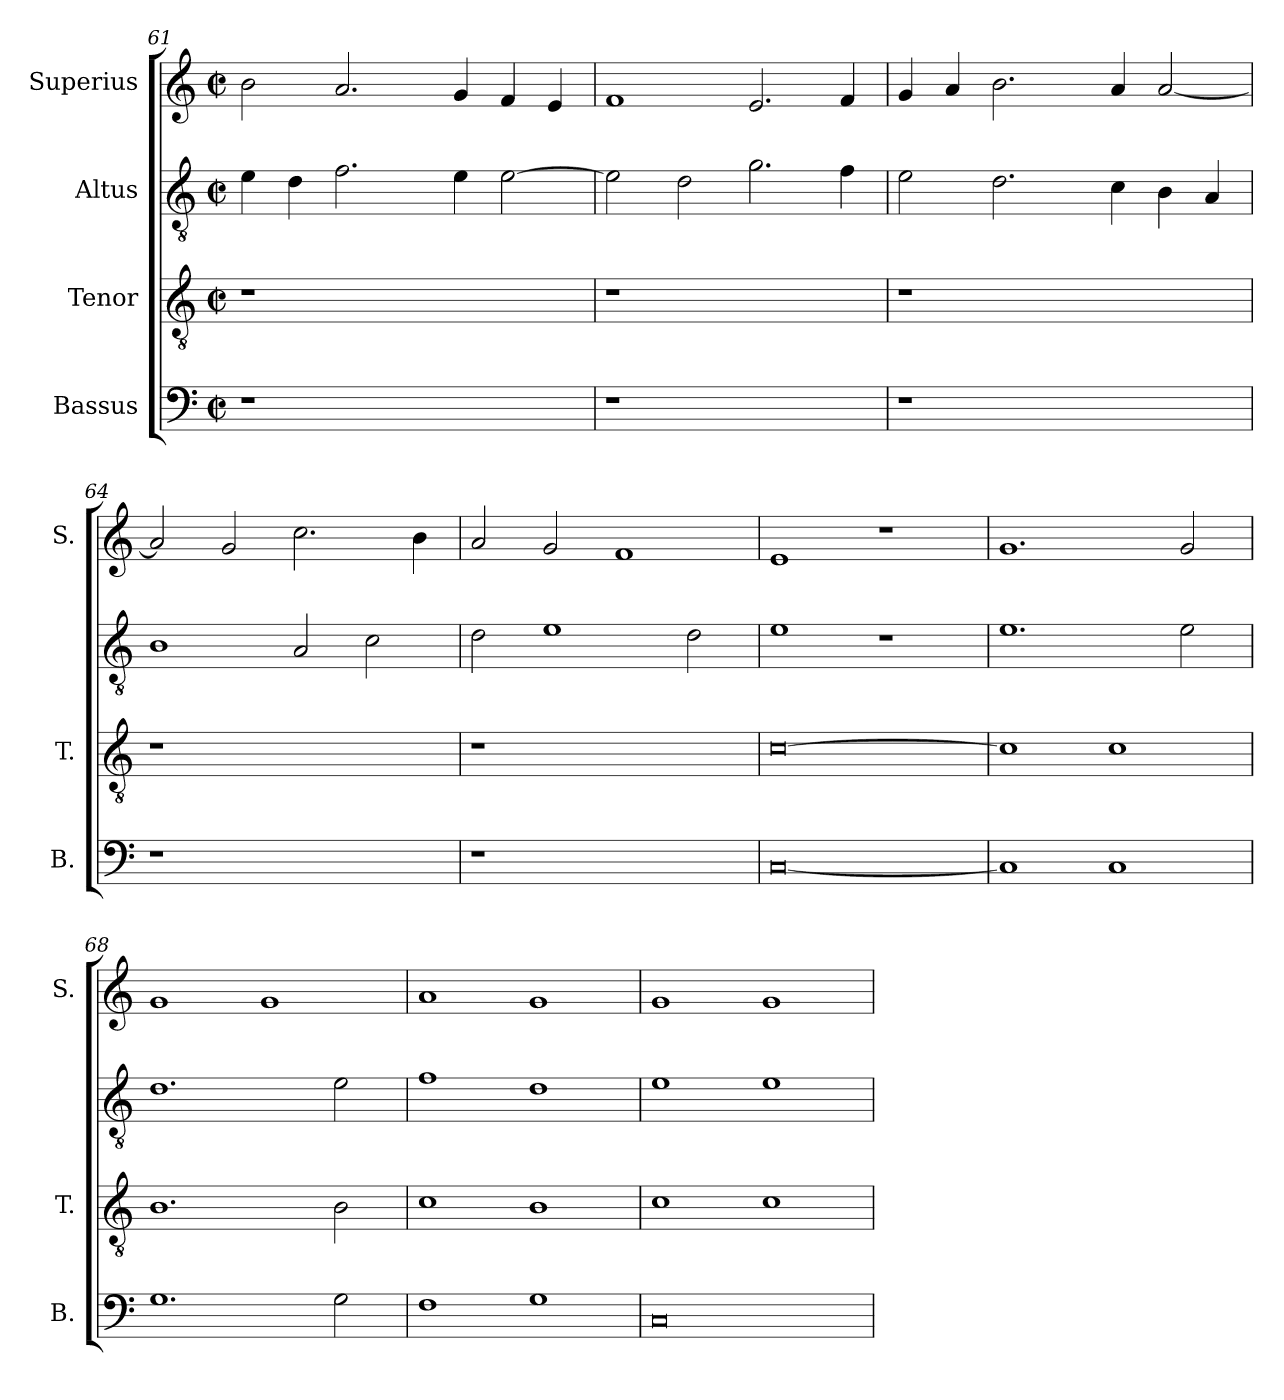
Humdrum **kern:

**kern	**kern	**kern	**kern
*part4	*part3	*part2	*part1
*staff4	*staff3	*staff2	*staff1
*I"Bassus	*I"Tenor	*I"Altus	*I"Superius
*I'B.	*I'T.	*	*I'S.
!!LO:LB:g=z
*clefF4	*clefGv2	*clefGv2	*clefG2
*	*ITrd7c12	*ITrd7c12	*
*k[]	*k[]	*k[]	*k[]
*C:	*C:	*C:	*C:
*M2/2	*M2/2	*M2/2	*M2/2
*met(c|)	*met(c|)	*met(c|)	*met(c|)
=61	=61	=61	=61
!LO:N:vis=1	!LO:N:vis=1	!	!
1r	1r	4Ei\	2bi\
.	.	4Di\	.
.	.	2.Fi\	2.ai/
1ryy	1ryy	.	.
.	.	4Ei\	4gi/
.	.	[>2Ei\	4fi/
.	.	.	4ei/
=62	=62	=62	=62
!LO:N:vis=1	!LO:N:vis=1	!	!
1r	1r	2Ei\]	1fi
.	.	2Di\	.
1ryy	1ryy	2.Gi\	2.ei/
.	.	4Fi\	4fi/
=63	=63	=63	=63
!LO:N:vis=1	!LO:N:vis=1	!	!
1r	1r	2Ei\	4gi/
.	.	.	4ai/
.	.	2.Di\	2.bi\
1ryy	1ryy	.	.
.	.	4Ci\	4ai/
.	.	4BBi\	[<2ai/
.	.	4AAi/	.
=64	=64	=64	=64
!LO:N:vis=1	!LO:N:vis=1	!	!
1r	1r	1BBi	2ai/]
.	.	.	2gi/
1ryy	1ryy	2AAi/	2.cci\
.	.	2Ci\	.
.	.	.	4bi\
=65	=65	=65	=65
!LO:N:vis=1	!LO:N:vis=1	!	!
1r	1r	2Di\	2ai/
.	.	1Ei	2gi/
1ryy	1ryy	.	1fi
.	.	2Di\	.
!!LO:PB:g=z
=66	=66	=66	=66
[<0Ci	[>0Ci	1Ei	1ei
.	.	1r	1r
=67	=67	=67	=67
1Ci]	1Ci]	1.Ei	1.gi
1Ci	1Ci	.	.
.	.	2Ei\	2gi/
=68	=68	=68	=68
1.Gi	1.BBi	1.Di	1gi
.	.	.	1gi
2Gi\	2BBi\	2Ei\	.
=69	=69	=69	=69
1Fi	1Ci	1Fi	1ai
1Gi	1BBi	1Di	1gi
=70	=70	=70	=70
0Ci	1Ci	1Ei	1gi
.	1Ci	1Ei	1gi
=	=	=	=
*-	*-	*-	*-
